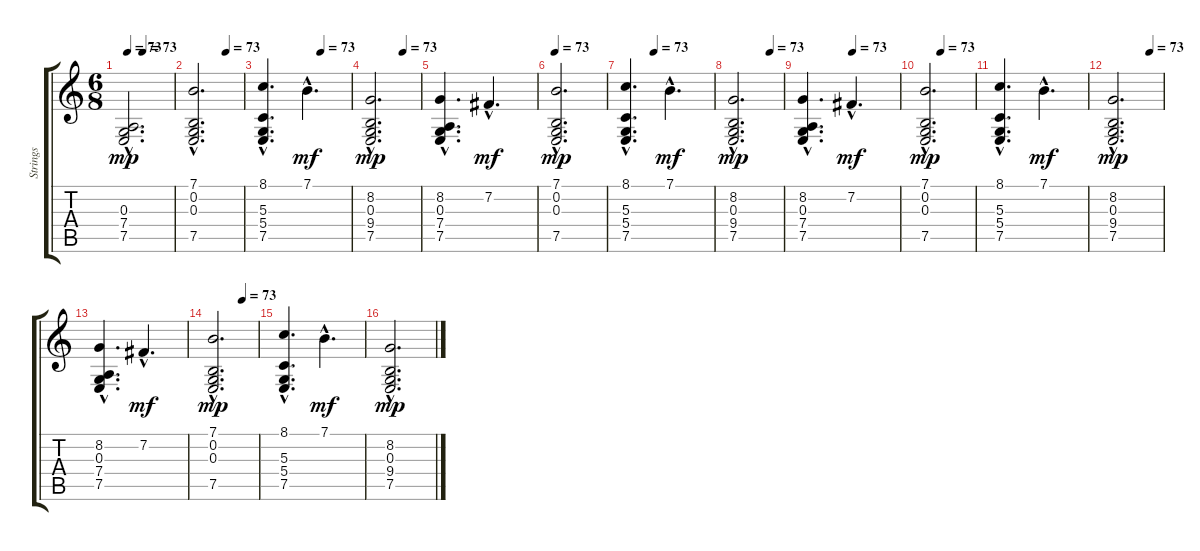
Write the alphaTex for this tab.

\track ("Strings" "Strings") {instrument stringensemble2}
\staff {score tabs}
\tuning (E4 B3 G3 D3 A2 E2) {hide}
\ts (6 8)
\tempo 73
\tempo (73 0.3333333333333333)
\clef g2
\ks c
(0.3{hac} 7.4{hac} 7.5{hac}).2{d dy mp} |
\tempo (73 0.6666666666666666)
(7.1{hac} 0.2{hac} 0.3{hac} 7.5{hac}).2{d} |
\tempo (73 0.6666666666666666)
(8.1{hac} 5.3{hac} 5.4{hac} 7.5{hac}).4{d} 7.1{hac}.4{d dy mf} |
\tempo (73 0.6666666666666666)
(8.2{hac} 0.3{hac} 9.4{hac} 7.5{hac}).2{d dy mp} |
(8.2{hac} 0.3{hac} 7.4{hac} 7.5{hac}).4{d} 7.2{hac}.4{d dy mf} |
\tempo 73
(7.1{hac} 0.2{hac} 0.3{hac} 7.5{hac}).2{d dy mp} |
\tempo (73 0.3333333333333333)
(8.1{hac} 5.3{hac} 5.4{hac} 7.5{hac}).4{d} 7.1{hac}.4{d dy mf} |
\tempo (73 0.75)
(8.2{hac} 0.3{hac} 9.4{hac} 7.5{hac}).2{d dy mp} |
\tempo (73 0.5)
(8.2{hac} 0.3{hac} 7.4{hac} 7.5{hac}).4{d} 7.2{hac}.4{d dy mf} |
\tempo (73 0.3333333333333333)
(7.1{hac} 0.2{hac} 0.3{hac} 7.5{hac}).2{d dy mp} |
(8.1{hac} 5.3{hac} 5.4{hac} 7.5{hac}).4{d} 7.1{hac}.4{d dy mf} |
\tempo (73 0.75)
(8.2{hac} 0.3{hac} 9.4{hac} 7.5{hac}).2{d dy mp} |
(8.2{hac} 0.3{hac} 7.4{hac} 7.5{hac}).4{d} 7.2{hac}.4{d dy mf} |
\tempo (73 0.6666666666666666)
(7.1{hac} 0.2{hac} 0.3{hac} 7.5{hac}).2{d dy mp} |
(8.1{hac} 5.3{hac} 5.4{hac} 7.5{hac}).4{d} 7.1{hac}.4{d dy mf} |
(8.2{hac} 0.3{hac} 9.4{hac} 7.5{hac}).2{d dy mp}
